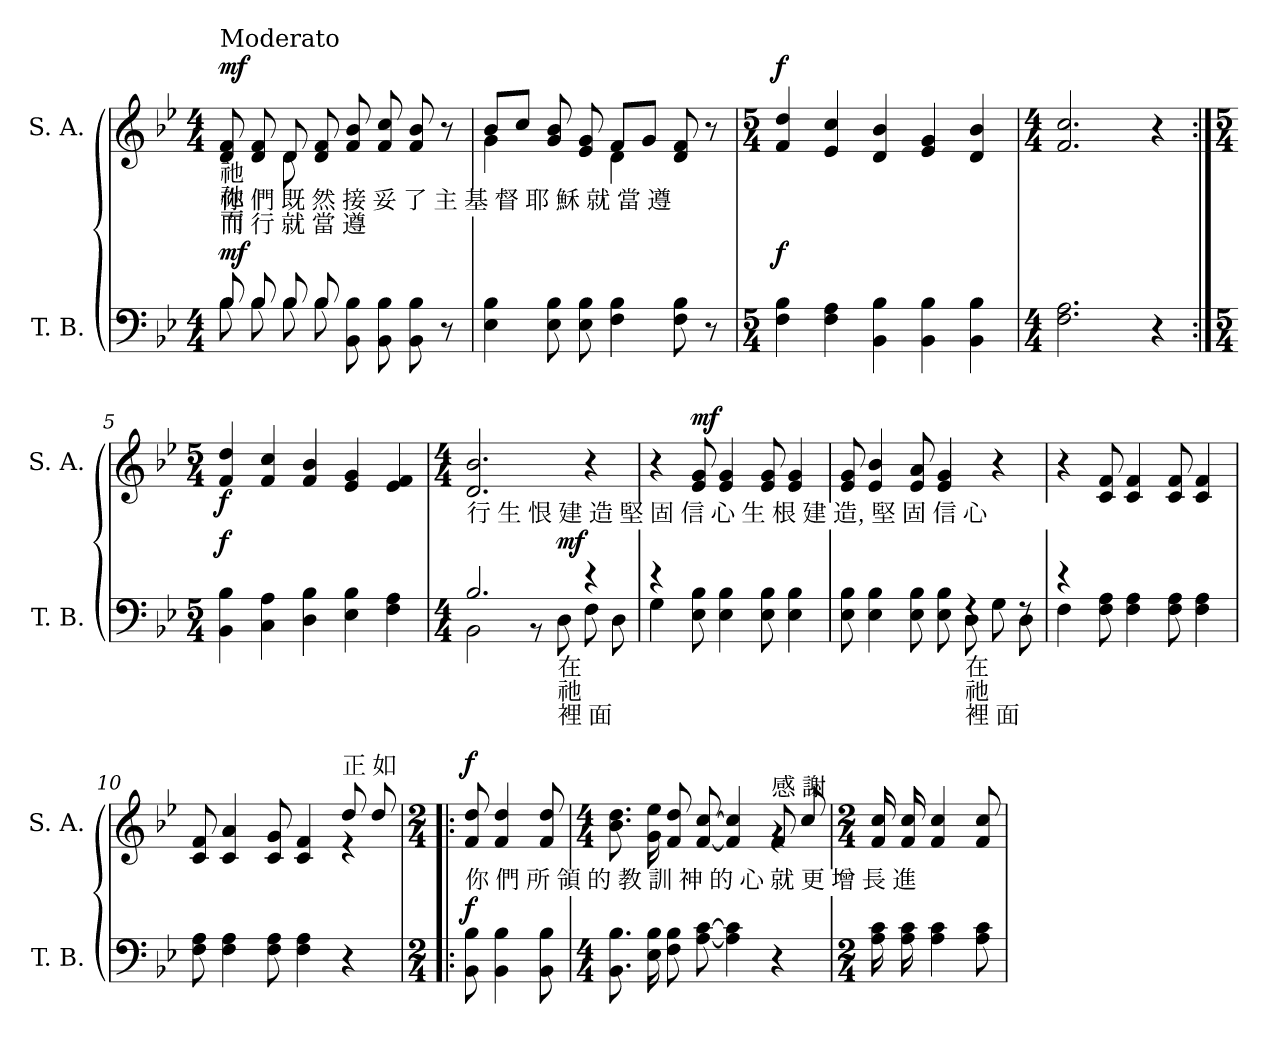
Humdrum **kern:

**kern	**dynam	**kern	**dynam
*part2	*part2	*part1	*part1
*staff2	*staff2	*staff1	*staff1
*I"T. B.	*	*I"S. A.	*
*I'T. B.	*	*I'S. A.	*
*clefF4	*	*clefG2	*
*k[b-e-]	*	*k[b-e-]	*
*M4/4	*	*M4/4	*
*MM60	*	*MM60	*
=1	=1	=1	=1
*^	*	*^	*
!	!	!	!LO:TX:b:t=你 們  既  然  接 妥  了         主    基  督   耶    穌         就 當 遵	!	!
!	!	!	!LO:TX:b:B:t=祂	!	!
!	!	!	!LO:TX:b:t=而   行             就 當 遵	!	!
!	!	!	!LO:TX:b:B:t=祂	!	!
!	!	!	!LO:TX:b:t=而	!	!
!	!	!	!LO:TX:a:t=Moderato	!	!
!	!	!LO:DY:a	!	!	!LO:DY:a
8B-/	8B-\	mf	8d/ 8f/	8ryy	mf
8B-/	8B-\	.	8d/ 8f/	8ryy	.
8B-/	8B-\	.	8d/	8d\	.
8B-/	8B-\	.	8d/ 8f/	8ryy	.
8BB-\ 8B-\	2ryy	.	8f/ 8b-/	8ryy	.
8BB-\ 8B-\	.	.	8f/ 8cc/	8ryy	.
8BB-\ 8B-\	.	.	8f/ 8b-/	8ryy	.
8r	.	.	8r	8ryy	.
*v	*v	*	*	*	*
=2	=2	=2	=2	=2
4E-\ 4B-\	.	8b-/L	4g\	.
.	.	8cc/J	.	.
8E-\ 8B-\	.	8g/ 8b-/	8ryy	.
8E-\ 8B-\	.	8e-/ 8g/	8ryy	.
4F\ 4B-\	.	8f/L	4d\	.
.	.	8g/J	.	.
8F\ 8B-\	.	8d/ 8f/	4ryy	.
8r	.	8r	.	.
*	*	*v	*v	*
=3	=3	=3	=3
*M5/4	*	*M5/4	*
!	!LO:DY:a	!	!LO:DY:a
4F\ 4B-\	f	4f/ 4dd/	f
4F\ 4A\	.	4e-/ 4cc/	.
4BB-\ 4B-\	.	4d/ 4b-/	.
4BB-\ 4B-\	.	4e-/ 4g/	.
4BB-\ 4B-\	.	4d/ 4b-/	.
=4	=4	=4	=4
*M4/4	*	*M4/4	*
2.F\ 2.A\	.	2.f/ 2.cc/	.
4r	.	4r	.
=5:|!	=5:|!	=5:|!	=5:|!
*M5/4	*	*M5/4	*
!	!LO:DY:a	!	!LO:DY:b
4BB-\ 4B-\	f	4f/ 4dd/	f
4C\ 4A\	.	4f/ 4cc/	.
4D\ 4B-\	.	4f/ 4b-/	.
4E-\ 4B-\	.	4e-/ 4g/	.
4F\ 4A\	.	4e-/ 4f/	.
!!LO:LB:g=z
=6	=6	=6	=6
*M4/4	*	*M4/4	*
*^	*	*	*
!	!	!	!LO:TX:b:t=行                           生  恨 建  造  堅  固   信  心                    生  根  建  造,  堅  固  信  心	!
2.B-/	2BB-\	.	2.d/ 2.b-/	.
.	8r	.	.	.
!	!LO:TX:b:t=在	!	!	!
!	!LO:TX:b:B:t=祂	!	!	!
!	!LO:TX:b:t=裡 面	!	!	!
!	!	!LO:DY:a	!	!
.	8D\	mf	.	.
4r	8F\	.	4r	.
.	8D\	.	.	.
=7	=7	=7	=7	=7
4r	4G\	.	4r	.
!	!	!	!	!LO:DY:a
8E-\ 8B-\	8ryy	.	8e-/ 8g/	mf
4E-\ 4B-\	4ryy	.	4e-/ 4g/	.
8E-\ 8B-\	8ryy	.	8e-/ 8g/	.
4E-\ 4B-\	4ryy	.	4e-/ 4g/	.
=8	=8	=8	=8	=8
8E-\ 8B-\	8ryy	.	8e-/ 8g/	.
4E-\ 4B-\	4ryy	.	4e-/ 4b-/	.
8E-\ 8B-\	8ryy	.	8e-/ 8a/	.
8E-\ 8B-\	8ryy	.	4e-/ 4g/	.
!LO:TX:b:t=在	!	!	!	!
!LO:TX:b:B:t=祂	!	!	!	!
!LO:TX:b:t=裡 面	!	!	!	!
4rF	8D\	.	.	.
.	8G\	.	4r	.
8rF	8D\	.	.	.
=9	=9	=9	=9	=9
4r	4F\	.	4r	.
8F\ 8A\	8ryy	.	8c/ 8f/	.
4F\ 4A\	4ryy	.	4c/ 4f/	.
8F\ 8A\	8ryy	.	8c/ 8f/	.
4F\ 4A\	4ryy	.	4c/ 4f/	.
*v	*v	*	*	*
=10	=10	=10	=10
*	*	*^	*
8F\ 8A\	.	8c/ 8f/	8ryy	.
4F\ 4A\	.	4c/ 4a/	4ryy	.
8F\ 8A\	.	8c/ 8g/	8ryy	.
4F\ 4A\	.	4c/ 4f/	4ryy	.
!	!	!LO:TX:a:t=正 如	!	!
4r	.	8dd/	4r	.
.	.	8dd/	.	.
*	*	*v	*v	*
!!LO:LB:g=z
=11!|:	=11!|:	=11!|:	=11!|:
*M2/4	*	*M2/4	*
!	!	!LO:TX:b:t=你  們    所    領   的  教   訓                          神  的  心     就      更   增  長   進	!
!	!LO:DY:a	!	!LO:DY:a
8BB-\ 8B-\	f	8f/ 8dd/	f
4BB-\ 4B-\	.	4f/ 4dd/	.
8BB-\ 8B-\	.	8f/ 8dd/	.
=12	=12	=12	=12
*M4/4	*	*M4/4	*
*	*	*^	*
8.BB-\ 8.B-\	.	8.b-\ 8.dd\	8.ryy	.
16E-\ 16B-\	.	16g\ 16ee-\	16ryy	.
8F\ 8B-\	.	8f/ 8dd/	8ryy	.
[8A\ [8c\	.	[8f/ [8cc/	8ryy	.
4A\] 4c\]	.	4f/] 4cc/]	4ryy	.
!	!	!LO:TX:a:t=感  謝	!	!
4r	.	8f/	4rg	.
.	.	8cc/	.	.
*	*	*v	*v	*
=13	=13	=13	=13
*M2/4	*	*M2/4	*
16A\ 16c\	.	16f/ 16cc/	.
16A\ 16c\	.	16f/ 16cc/	.
4A\ 4c\	.	4f/ 4cc/	.
8A\ 8c\	.	8f/ 8cc/	.
=	=	=	=
*-	*-	*-	*-
